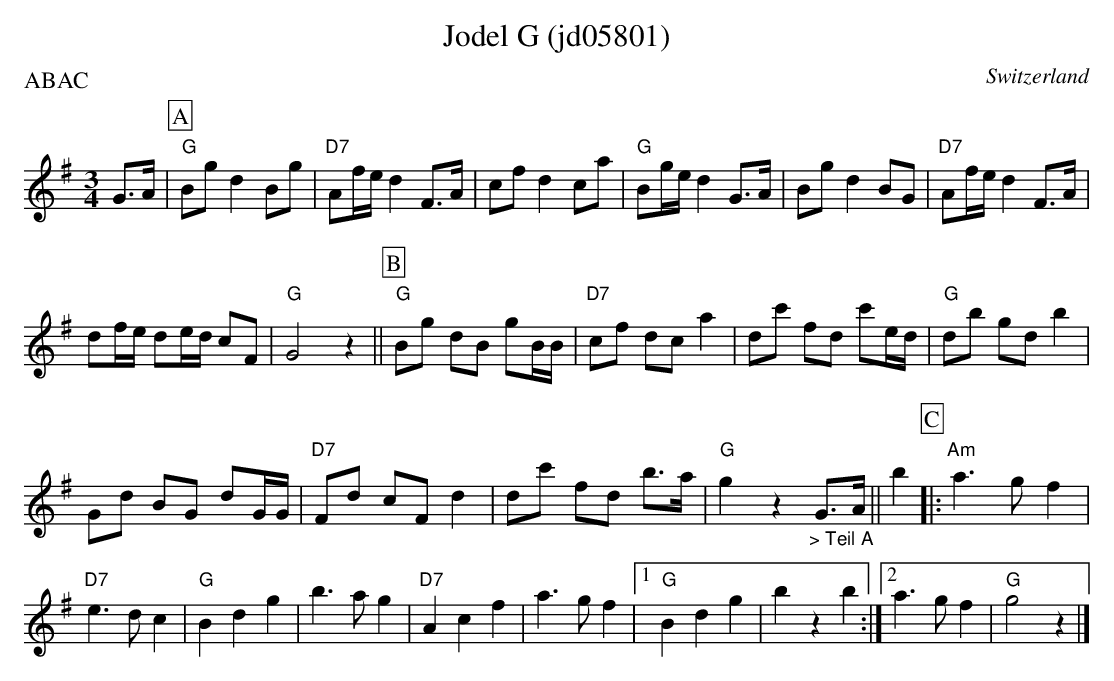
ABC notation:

X:1
T: Jodel G (jd05801)
O:Switzerland
M:3/4
L:1/8
P:ABAC
K:G major
 G>A |[P:A] "G"Bg d2 Bg | "D7"Af/e/ d2 F>A | cf d2 ca | "G"Bg/e/ d2 G>A | Bg d2 BG | "D7"Af/e/ d2 F>A |
df/e/ de/d/ cF | "G"G4z2 ||[P:B]  "G"Bg dB gB/B/ | "D7"cf dc a2 | dc' fd c'e/d/ | "G"db gd b2 |
Gd BG dG/G/ | "D7"Fd cF d2 | dc' fd b>a | "G"g2z2 "_> Teil A"G>A ||  b2 [P:C] |: "Am"a3g f2 |
"D7"e3dc2 | "G"B2d2g2 | b3ag2 | "D7"A2c2f2 | a3gf2 |1 "G"B2d2g2 | b2z2b2 :|2 a3gf2 | "G"g4z2 |]
